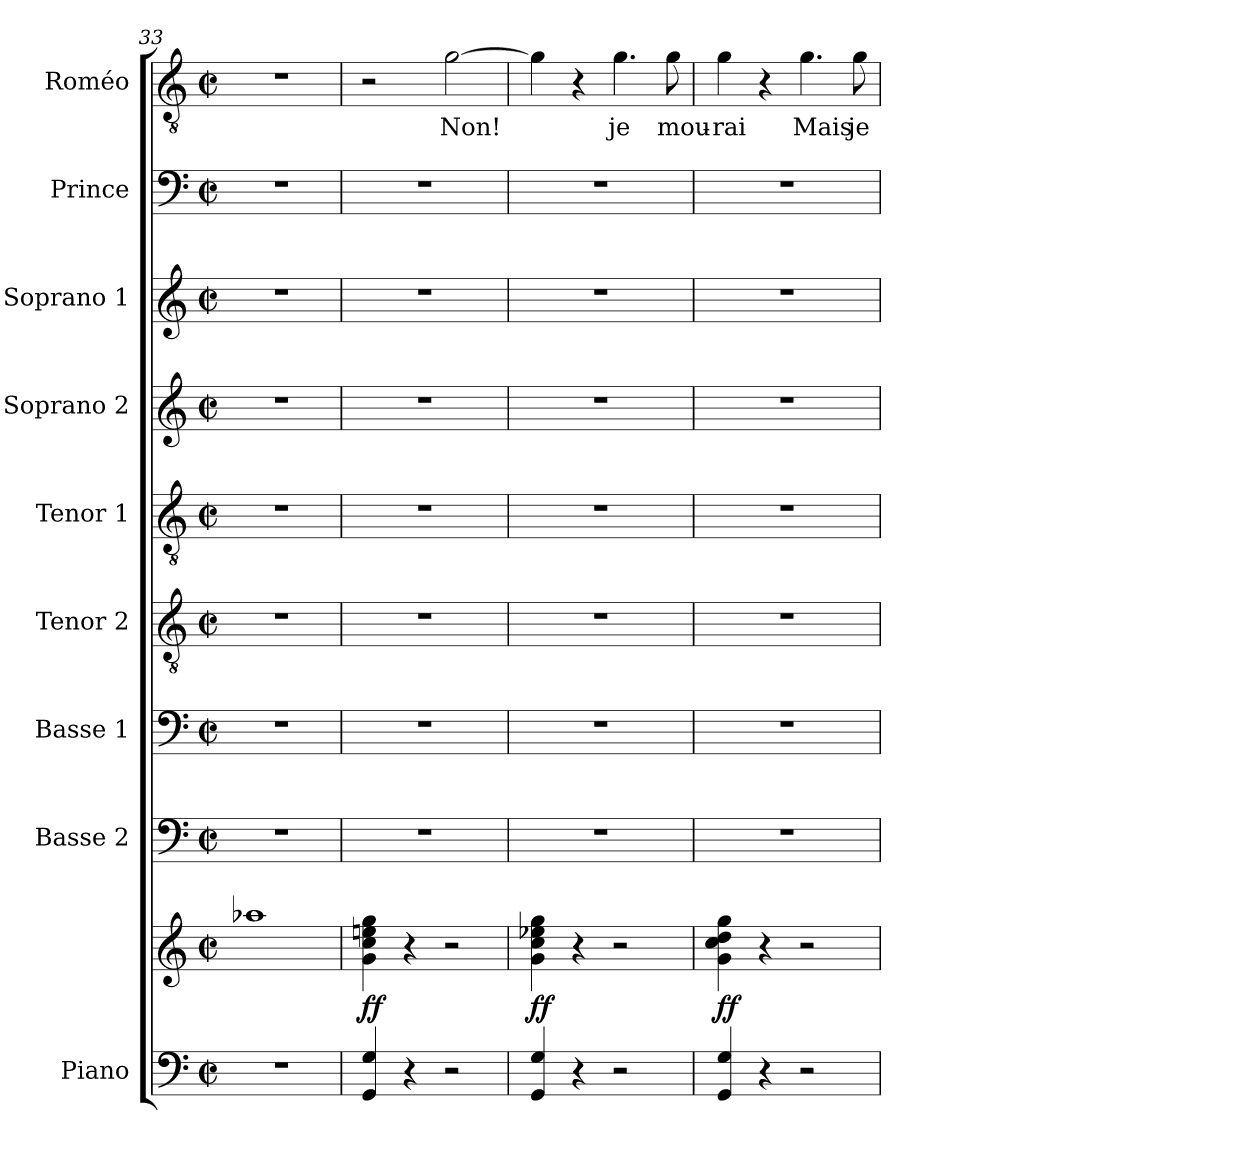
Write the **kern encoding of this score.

**kern	**kern	**dynam	**kern	**kern	**kern	**kern	**kern	**kern	**kern	**kern	**text
*part9	*part9	*part9	*part8	*part7	*part6	*part5	*part4	*part3	*part2	*part1	*part1
*staff10	*staff9	*staff9/10	*staff8	*staff7	*staff6	*staff5	*staff4	*staff3	*staff2	*staff1	*staff1
*I"Piano	*	*	*I"Basse 2	*I"Basse 1	*I"Tenor 2	*I"Tenor 1	*I"Soprano 2	*I"Soprano 1	*I"Prince	*I"Roméo	*
*I'Pno.	*	*	*I'B2	*I'B1	*I'T2	*I'T1	*I'S2	*I'S1	*I'Pr.	*I'R.	*
*clefF4	*clefG2	*	*clefF4	*clefF4	*clefGv2	*clefGv2	*clefG2	*clefG2	*clefF4	*clefGv2	*
*k[]	*k[]	*	*k[]	*k[]	*k[]	*k[]	*k[]	*k[]	*k[]	*k[]	*
*M2/2	*M2/2	*	*M2/2	*M2/2	*M2/2	*M2/2	*M2/2	*M2/2	*M2/2	*M2/2	*
*met(c|)	*met(c|)	*	*met(c|)	*met(c|)	*met(c|)	*met(c|)	*met(c|)	*met(c|)	*met(c|)	*met(c|)	*
=33	=33	=33	=33	=33	=33	=33	=33	=33	=33	=33	=33
1r	1aa-X	.	1r	1r	1r	1r	1r	1r	1r	1r	.
=34	=34	=34	=34	=34	=34	=34	=34	=34	=34	=34	=34
!	!	!LO:DY:b	!	!	!	!	!	!	!	!	!
4GG/ 4G/	4g\ 4cc\ 4een\ 4gg\	ff	1r	1r	1r	1r	1r	1r	1r	2r	.
4r	4r	.	.	.	.	.	.	.	.	.	.
!	!	!	!	!	!	!	!	!	!	!	!LO:LY:b
2r	2r	.	.	.	.	.	.	.	.	[2g\	Non!
=35	=35	=35	=35	=35	=35	=35	=35	=35	=35	=35	=35
!	!	!LO:DY:b	!	!	!	!	!	!	!	!	!
4GG/ 4G/	4g\ 4cc\ 4ee-X\ 4gg\	ff	1r	1r	1r	1r	1r	1r	1r	4g\]	.
4r	4r	.	.	.	.	.	.	.	.	4r	.
!	!	!	!	!	!	!	!	!	!	!	!LO:LY:b
2r	2r	.	.	.	.	.	.	.	.	4.g\	je
!	!	!	!	!	!	!	!	!	!	!	!LO:LY:b
.	.	.	.	.	.	.	.	.	.	8g\	mou-
=36	=36	=36	=36	=36	=36	=36	=36	=36	=36	=36	=36
!	!	!LO:DY:b	!	!	!	!	!	!	!	!	!LO:LY:b
4GG/ 4G/	4g\ 4cc\ 4dd\ 4gg\	ff	1r	1r	1r	1r	1r	1r	1r	4g\	-rai
4r	4r	.	.	.	.	.	.	.	.	4r	.
!	!	!	!	!	!	!	!	!	!	!	!LO:LY:b
2r	2r	.	.	.	.	.	.	.	.	4.g\	Mais
!	!	!	!	!	!	!	!	!	!	!	!LO:LY:b
.	.	.	.	.	.	.	.	.	.	8g\	je
=	=	=	=	=	=	=	=	=	=	=	=
*-	*-	*-	*-	*-	*-	*-	*-	*-	*-	*-	*-
